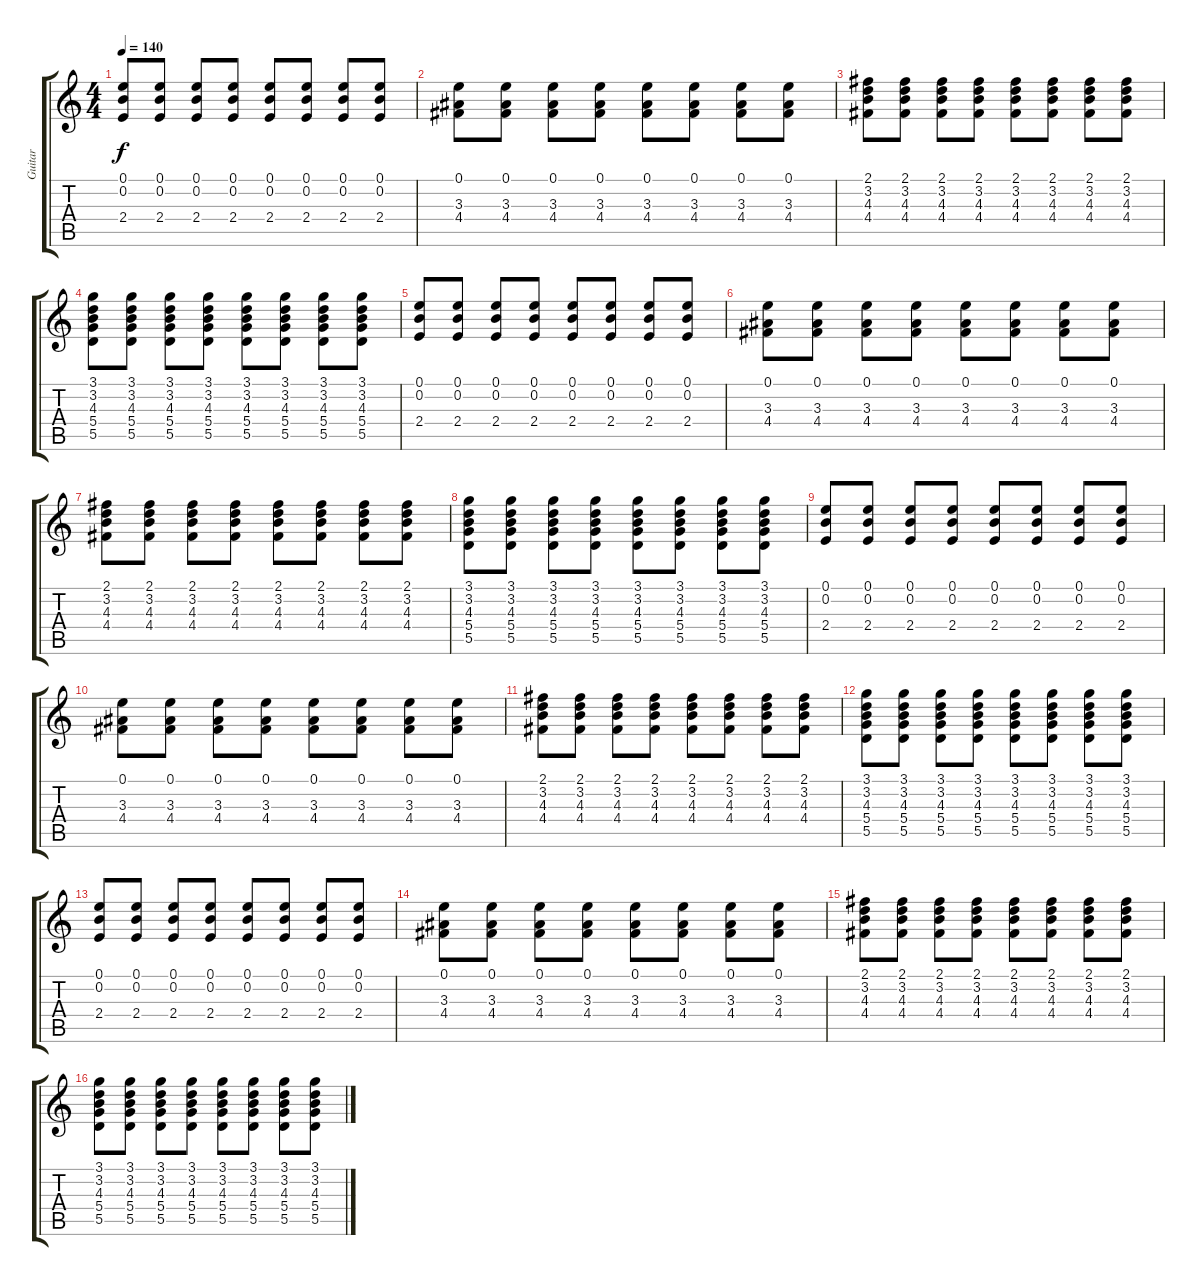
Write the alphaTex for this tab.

\track ("Guitar" "Guitar") {instrument overdrivenguitar}
\staff {score tabs}
\tuning (E4 B3 G3 D3 A2 E2) {hide}
\ts (4 4)
\tempo 140
\clef g2
\ks c
(0.1 0.2 2.4).8{dy f} (0.1 0.2 2.4).8 (0.1 0.2 2.4).8 (0.1 0.2 2.4).8 (0.1 0.2 2.4).8 (0.1 0.2 2.4).8 (0.1 0.2 2.4).8 (0.1 0.2 2.4).8 |
(0.1 3.3 4.4).8 (0.1 3.3 4.4).8 (0.1 3.3 4.4).8 (0.1 3.3 4.4).8 (0.1 3.3 4.4).8 (0.1 3.3 4.4).8 (0.1 3.3 4.4).8 (0.1 3.3 4.4).8 |
(2.1 3.2 4.3 4.4).8 (2.1 3.2 4.3 4.4).8 (2.1 3.2 4.3 4.4).8 (2.1 3.2 4.3 4.4).8 (2.1 3.2 4.3 4.4).8 (2.1 3.2 4.3 4.4).8 (2.1 3.2 4.3 4.4).8 (2.1 3.2 4.3 4.4).8 |
(3.1 3.2 4.3 5.4 5.5).8 (3.1 3.2 4.3 5.4 5.5).8 (3.1 3.2 4.3 5.4 5.5).8 (3.1 3.2 4.3 5.4 5.5).8 (3.1 3.2 4.3 5.4 5.5).8 (3.1 3.2 4.3 5.4 5.5).8 (3.1 3.2 4.3 5.4 5.5).8 (3.1 3.2 4.3 5.4 5.5).8 |
(0.1 0.2 2.4).8 (0.1 0.2 2.4).8 (0.1 0.2 2.4).8 (0.1 0.2 2.4).8 (0.1 0.2 2.4).8 (0.1 0.2 2.4).8 (0.1 0.2 2.4).8 (0.1 0.2 2.4).8 |
(0.1 3.3 4.4).8 (0.1 3.3 4.4).8 (0.1 3.3 4.4).8 (0.1 3.3 4.4).8 (0.1 3.3 4.4).8 (0.1 3.3 4.4).8 (0.1 3.3 4.4).8 (0.1 3.3 4.4).8 |
(2.1 3.2 4.3 4.4).8 (2.1 3.2 4.3 4.4).8 (2.1 3.2 4.3 4.4).8 (2.1 3.2 4.3 4.4).8 (2.1 3.2 4.3 4.4).8 (2.1 3.2 4.3 4.4).8 (2.1 3.2 4.3 4.4).8 (2.1 3.2 4.3 4.4).8 |
(3.1 3.2 4.3 5.4 5.5).8 (3.1 3.2 4.3 5.4 5.5).8 (3.1 3.2 4.3 5.4 5.5).8 (3.1 3.2 4.3 5.4 5.5).8 (3.1 3.2 4.3 5.4 5.5).8 (3.1 3.2 4.3 5.4 5.5).8 (3.1 3.2 4.3 5.4 5.5).8 (3.1 3.2 4.3 5.4 5.5).8 |
(0.1 0.2 2.4).8 (0.1 0.2 2.4).8 (0.1 0.2 2.4).8 (0.1 0.2 2.4).8 (0.1 0.2 2.4).8 (0.1 0.2 2.4).8 (0.1 0.2 2.4).8 (0.1 0.2 2.4).8 |
(0.1 3.3 4.4).8 (0.1 3.3 4.4).8 (0.1 3.3 4.4).8 (0.1 3.3 4.4).8 (0.1 3.3 4.4).8 (0.1 3.3 4.4).8 (0.1 3.3 4.4).8 (0.1 3.3 4.4).8 |
(2.1 3.2 4.3 4.4).8 (2.1 3.2 4.3 4.4).8 (2.1 3.2 4.3 4.4).8 (2.1 3.2 4.3 4.4).8 (2.1 3.2 4.3 4.4).8 (2.1 3.2 4.3 4.4).8 (2.1 3.2 4.3 4.4).8 (2.1 3.2 4.3 4.4).8 |
(3.1 3.2 4.3 5.4 5.5).8 (3.1 3.2 4.3 5.4 5.5).8 (3.1 3.2 4.3 5.4 5.5).8 (3.1 3.2 4.3 5.4 5.5).8 (3.1 3.2 4.3 5.4 5.5).8 (3.1 3.2 4.3 5.4 5.5).8 (3.1 3.2 4.3 5.4 5.5).8 (3.1 3.2 4.3 5.4 5.5).8 |
(0.1 0.2 2.4).8 (0.1 0.2 2.4).8 (0.1 0.2 2.4).8 (0.1 0.2 2.4).8 (0.1 0.2 2.4).8 (0.1 0.2 2.4).8 (0.1 0.2 2.4).8 (0.1 0.2 2.4).8 |
(0.1 3.3 4.4).8 (0.1 3.3 4.4).8 (0.1 3.3 4.4).8 (0.1 3.3 4.4).8 (0.1 3.3 4.4).8 (0.1 3.3 4.4).8 (0.1 3.3 4.4).8 (0.1 3.3 4.4).8 |
(2.1 3.2 4.3 4.4).8 (2.1 3.2 4.3 4.4).8 (2.1 3.2 4.3 4.4).8 (2.1 3.2 4.3 4.4).8 (2.1 3.2 4.3 4.4).8 (2.1 3.2 4.3 4.4).8 (2.1 3.2 4.3 4.4).8 (2.1 3.2 4.3 4.4).8 |
(3.1 3.2 4.3 5.4 5.5).8 (3.1 3.2 4.3 5.4 5.5).8 (3.1 3.2 4.3 5.4 5.5).8 (3.1 3.2 4.3 5.4 5.5).8 (3.1 3.2 4.3 5.4 5.5).8 (3.1 3.2 4.3 5.4 5.5).8 (3.1 3.2 4.3 5.4 5.5).8 (3.1 3.2 4.3 5.4 5.5).8
